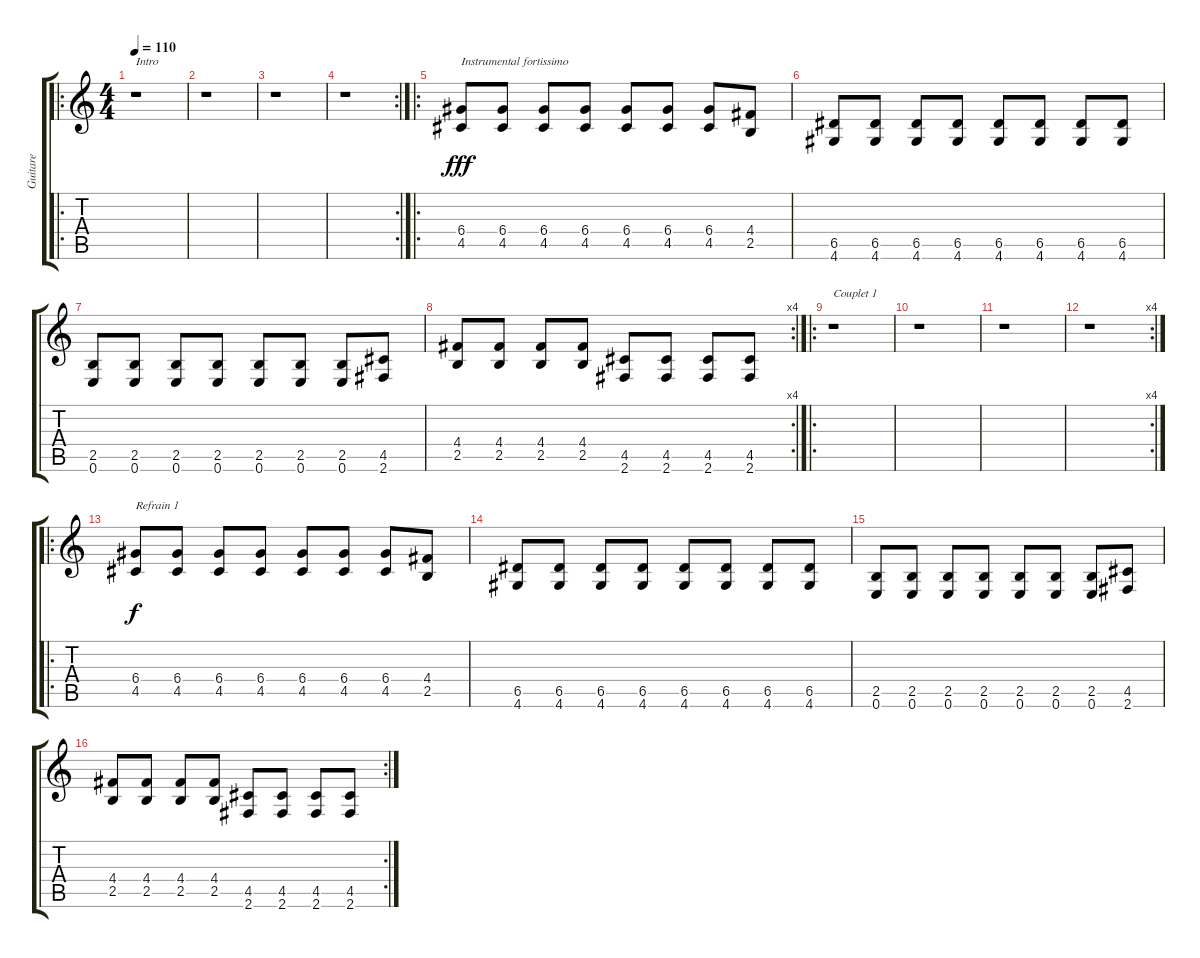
\track ("Guitare" "Guitare") {instrument distortionguitar}
\staff {score tabs}
\tuning (E4 B3 G3 D3 A2 E2) {hide}
\ro
\ts (4 4)
\tempo 110
\clef g2
\ks c
r.1{txt "Intro" dy fff instrument distortionguitar} |
r.1 |
r.1 |
\rc 2
r.1 |
\ro
(6.4 4.5).8{txt "Instrumental fortissimo"} (6.4 4.5).8 (6.4 4.5).8 (6.4 4.5).8 (6.4 4.5).8 (6.4 4.5).8 (6.4 4.5).8 (4.4 2.5).8 |
(6.5 4.6).8 (6.5 4.6).8 (6.5 4.6).8 (6.5 4.6).8 (6.5 4.6).8 (6.5 4.6).8 (6.5 4.6).8 (6.5 4.6).8 |
(2.5 0.6).8 (2.5 0.6).8 (2.5 0.6).8 (2.5 0.6).8 (2.5 0.6).8 (2.5 0.6).8 (2.5 0.6).8 (4.5 2.6).8 |
\rc 4
(4.4 2.5).8 (4.4 2.5).8 (4.4 2.5).8 (4.4 2.5).8 (4.5 2.6).8 (4.5 2.6).8 (4.5 2.6).8 (4.5 2.6).8 |
\ro
r.1{txt "Couplet 1"} |
r.1 |
r.1 |
\rc 4
r.1 |
\ro
(6.4 4.5).8{txt "Refrain 1" dy f} (6.4 4.5).8 (6.4 4.5).8 (6.4 4.5).8 (6.4 4.5).8 (6.4 4.5).8 (6.4 4.5).8 (4.4 2.5).8 |
(6.5 4.6).8 (6.5 4.6).8 (6.5 4.6).8 (6.5 4.6).8 (6.5 4.6).8 (6.5 4.6).8 (6.5 4.6).8 (6.5 4.6).8 |
(2.5 0.6).8 (2.5 0.6).8 (2.5 0.6).8 (2.5 0.6).8 (2.5 0.6).8 (2.5 0.6).8 (2.5 0.6).8 (4.5 2.6).8 |
\rc 2
(4.4 2.5).8 (4.4 2.5).8 (4.4 2.5).8 (4.4 2.5).8 (4.5 2.6).8 (4.5 2.6).8 (4.5 2.6).8 (4.5 2.6).8
